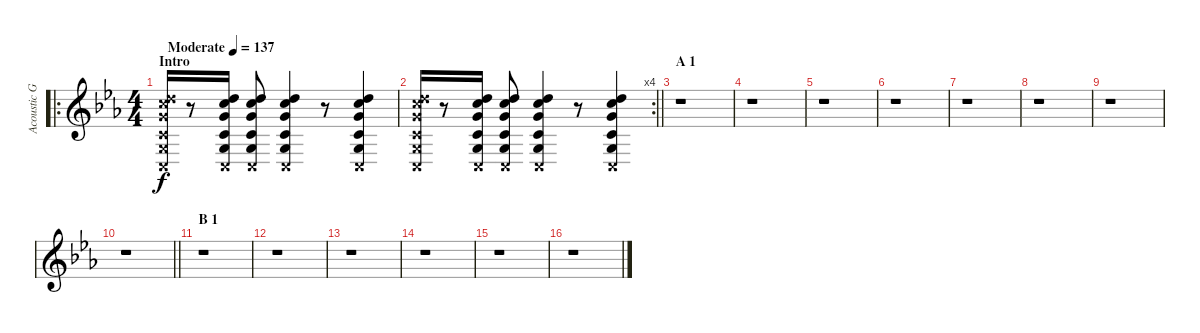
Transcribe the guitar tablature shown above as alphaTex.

\track ("Acoustic Guitar" "Acoustic G") {instrument acousticguitarsteel}
\staff {score}
\tuning (D4 A3 F3 C3 G2 C2) {hide}
\ro
\ts (4 4)
\section ("" "Intro")
\tempo (137 "Moderate")
\clef g2
\ks eb
(0.1{x} 3.2{x} 2.3{x} 0.4{x} 0.5{x} 0.6{x}).16{dy f instrument acousticguitarsteel} r.8 (0.1 3.2 2.3 0.4 0.5 0.6{x}).16 (0.1 3.2 2.3 0.4 0.5 0.6{x}).8 (0.1 3.2 2.3 0.4 0.5 0.6{x}).4 r.8 (0.1 3.2 2.3 0.4 0.5 0.6{x}).4 |
\rc 4
\barLineRight lightlight
(0.1{x} 3.2{x} 2.3{x} 0.4{x} 0.5{x} 0.6{x}).16 r.8 (0.1 3.2 2.3 0.4 0.5 0.6{x}).16 (0.1 3.2 2.3 0.4 0.5 0.6{x}).8 (0.1 3.2 2.3 0.4 0.5 0.6{x}).4 r.8 (0.1 3.2 2.3 0.4 0.5 0.6{x}).4 |
\section ("" "A 1")
r.1 |
r.1 |
r.1 |
r.1 |
r.1 |
r.1 |
r.1 |
\barLineRight lightlight
r.1 |
\section ("" "B 1")
r.1 |
r.1 |
r.1 |
r.1 |
r.1 |
r.1
